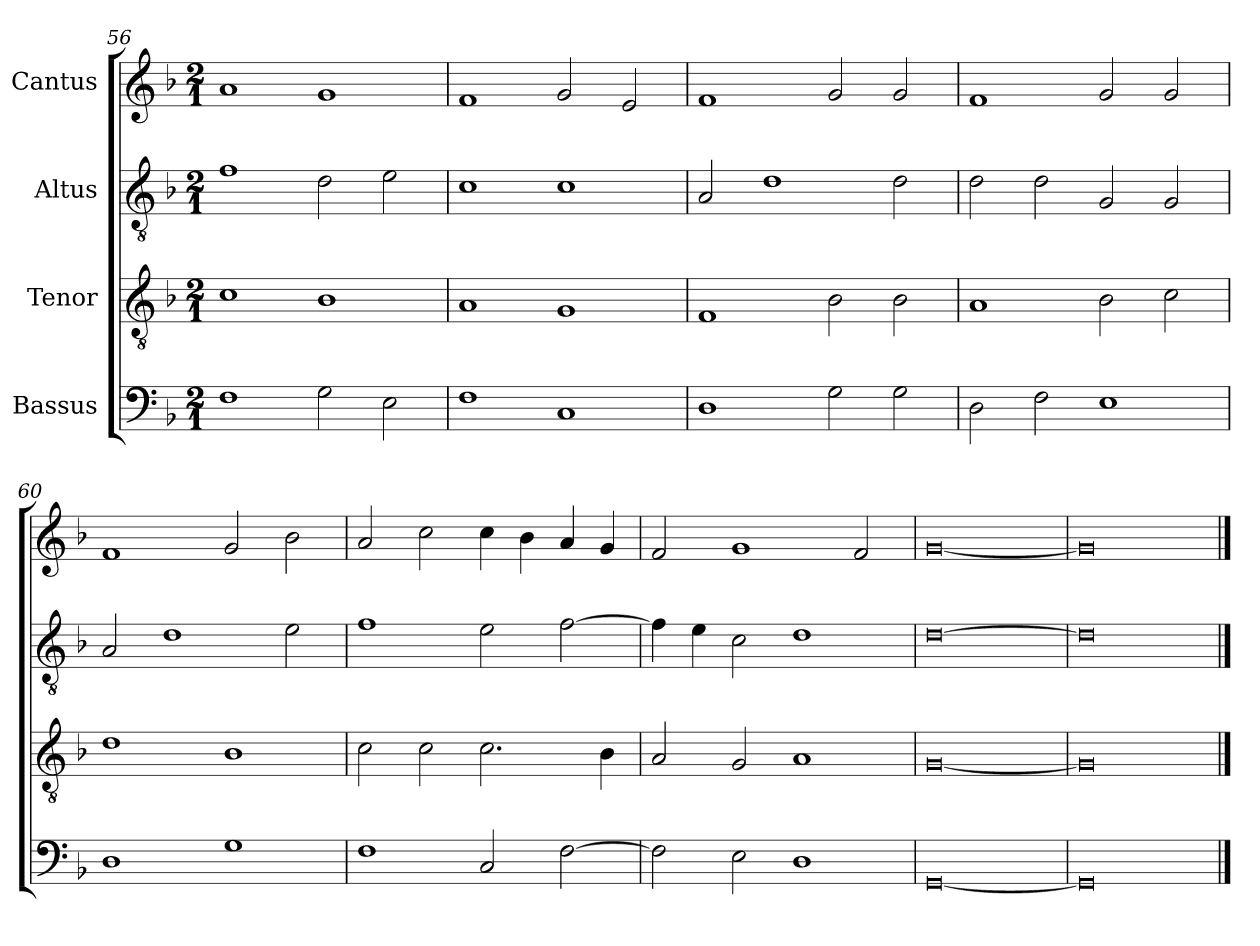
**kern	**kern	**kern	**kern
*part4	*part3	*part2	*part1
*staff4	*staff3	*staff2	*staff1
*I"Bassus	*I"Tenor	*I"Altus	*I"Cantus
*clefF4	*clefGv2	*clefGv2	*clefG2
*	*ITrd7c12	*ITrd7c12	*
*k[b-]	*k[b-]	*k[b-]	*k[b-]
*F:	*F:	*F:	*F:
*M2/1	*M2/1	*M2/1	*M2/1
=56	=56	=56	=56
1Fi	1Ci	1Fi	1ai
2Gi\	1BB-i	2Di\	1gi
2Ei\	.	2Ei\	.
=57	=57	=57	=57
1Fi	1AAi	1Ci	1fi
1Ci	1GGi	1Ci	2gi/
.	.	.	2ei/
=58	=58	=58	=58
1Di	1FFi	2AAi/	1fi
.	.	1Di	.
2Gi\	2BB-i\	.	2gi/
2Gi\	2BB-i\	2Di\	2gi/
!!LO:PB:g=z
=59	=59	=59	=59
2Di\	1AAi	2Di\	1fi
2Fi\	.	2Di\	.
1Ei	2BB-i\	2GGi/	2gi/
.	2Ci\	2GGi/	2gi/
=60	=60	=60	=60
1Di	1Di	2AAi/	1fi
.	.	1Di	.
1Gi	1BB-i	.	2gi/
.	.	2Ei\	2b-i\
=61	=61	=61	=61
1Fi	2Ci\	1Fi	2ai/
.	2Ci\	.	2cci\
2Ci/	2.Ci\	2Ei\	4cci\
.	.	.	4b-i\
[>2Fi\	.	[>2Fi\	4ai/
.	4BB-i\	.	4gi/
=62	=62	=62	=62
2Fi\]	2AAi/	4Fi\]	2fi/
.	.	4Ei\	.
2Ei\	2GGi/	2Ci\	1gi
1Di	1AAi	1Di	.
.	.	.	2fi/
=63	=63	=63	=63
[<0GGi	[<0GGi	[>0Di	[<0gi
=64	=64	=64	=64
0GGi]	0GGi]	0Di]	0gi]
==	==	==	==
*-	*-	*-	*-
